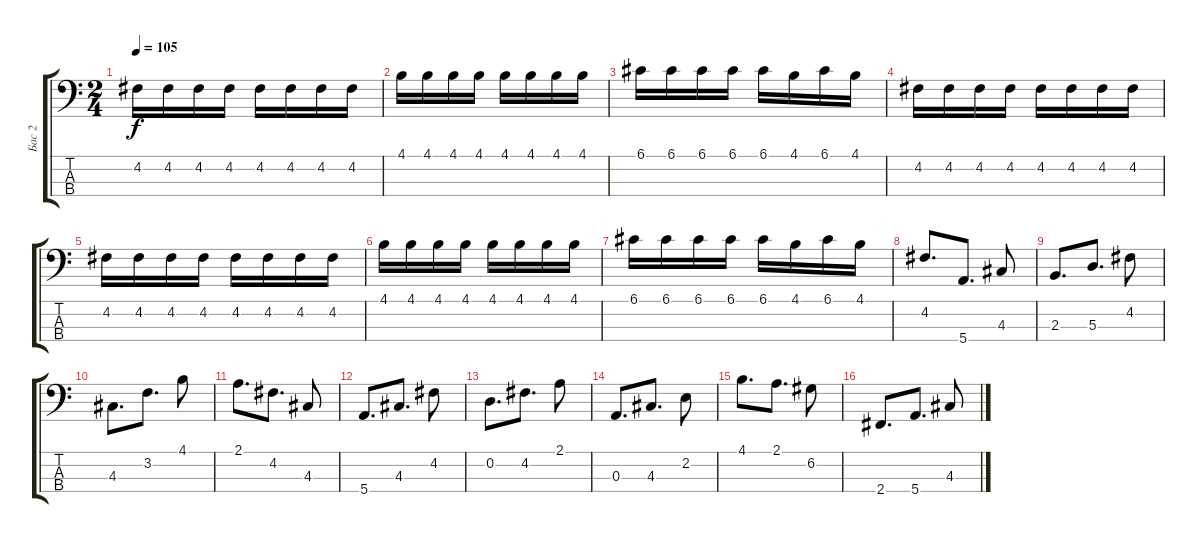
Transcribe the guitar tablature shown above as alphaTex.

\track ("Бас 2" "Бас 2") {instrument electricbasspick}
\staff {score tabs}
\tuning (G2 D2 A1 E1) {hide}
\ts (2 4)
\tempo 105
\clef f4
\ks c
4.2.16{dy f} 4.2.16 4.2.16 4.2.16 4.2.16 4.2.16 4.2.16 4.2.16 |
4.1.16 4.1.16 4.1.16 4.1.16 4.1.16 4.1.16 4.1.16 4.1.16 |
6.1.16 6.1.16 6.1.16 6.1.16 6.1.16 4.1.16 6.1.16 4.1.16 |
4.2.16 4.2.16 4.2.16 4.2.16 4.2.16 4.2.16 4.2.16 4.2.16 |
4.2.16 4.2.16 4.2.16 4.2.16 4.2.16 4.2.16 4.2.16 4.2.16 |
4.1.16 4.1.16 4.1.16 4.1.16 4.1.16 4.1.16 4.1.16 4.1.16 |
6.1.16 6.1.16 6.1.16 6.1.16 6.1.16 4.1.16 6.1.16 4.1.16 |
4.2.8{d} 5.4.8{d} 4.3.8 |
2.3.8{d} 5.3.8{d} 4.2.8 |
4.3.8{d} 3.2.8{d} 4.1.8 |
2.1.8{d} 4.2.8{d} 4.3.8 |
5.4.8{d} 4.3.8{d} 4.2.8 |
0.2.8{d} 4.2.8{d} 2.1.8 |
0.3.8{d} 4.3.8{d} 2.2.8 |
4.1.8{d} 2.1.8{d} 6.2.8 |
2.4.8{d} 5.4.8{d} 4.3.8
